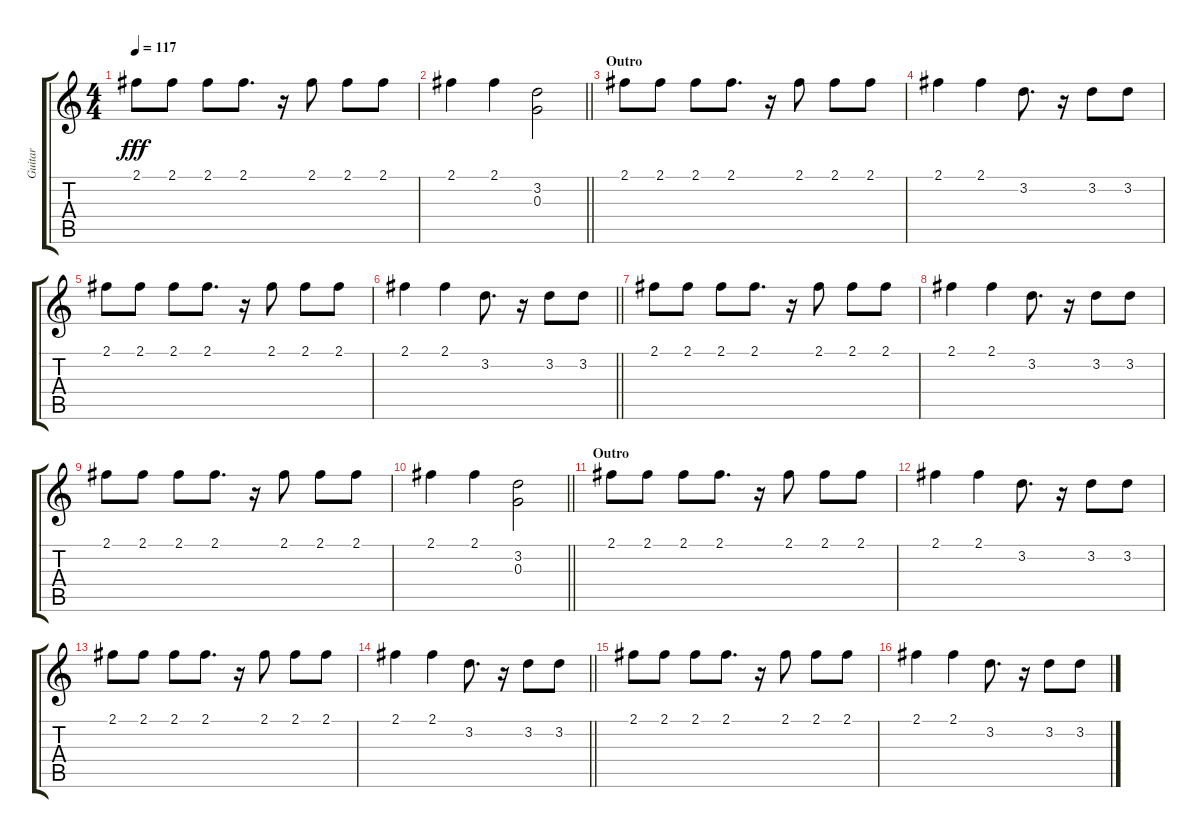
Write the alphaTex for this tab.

\track ("Guitar" "Guitar") {instrument overdrivenguitar}
\staff {score tabs}
\tuning (E4 B3 G3 D3 A2 E2) {hide}
\ts (4 4)
\tempo 117
\clef g2
\ks c
2.1.8{dy fff} 2.1.8 2.1.8 2.1.8{d} r.16 2.1.8 2.1.8 2.1.8 |
\barLineRight lightlight
2.1.4 2.1.4 (3.2 0.3).2 |
\section ("" "Outro")
2.1.8 2.1.8 2.1.8 2.1.8{d} r.16 2.1.8 2.1.8 2.1.8 |
2.1.4 2.1.4 3.2.8{d} r.16 3.2.8 3.2.8 |
2.1.8 2.1.8 2.1.8 2.1.8{d} r.16 2.1.8 2.1.8 2.1.8 |
\barLineRight lightlight
2.1.4 2.1.4 3.2.8{d} r.16 3.2.8 3.2.8 |
2.1.8 2.1.8 2.1.8 2.1.8{d} r.16 2.1.8 2.1.8 2.1.8 |
2.1.4 2.1.4 3.2.8{d} r.16 3.2.8 3.2.8 |
2.1.8 2.1.8 2.1.8 2.1.8{d} r.16 2.1.8 2.1.8 2.1.8 |
\barLineRight lightlight
2.1.4 2.1.4 (3.2 0.3).2 |
\section ("" "Outro")
2.1.8 2.1.8 2.1.8 2.1.8{d} r.16 2.1.8 2.1.8 2.1.8 |
2.1.4 2.1.4 3.2.8{d} r.16 3.2.8 3.2.8 |
2.1.8 2.1.8 2.1.8 2.1.8{d} r.16 2.1.8 2.1.8 2.1.8 |
\barLineRight lightlight
2.1.4 2.1.4 3.2.8{d} r.16 3.2.8 3.2.8 |
2.1.8 2.1.8 2.1.8 2.1.8{d} r.16 2.1.8 2.1.8 2.1.8 |
2.1.4 2.1.4 3.2.8{d} r.16 3.2.8 3.2.8
